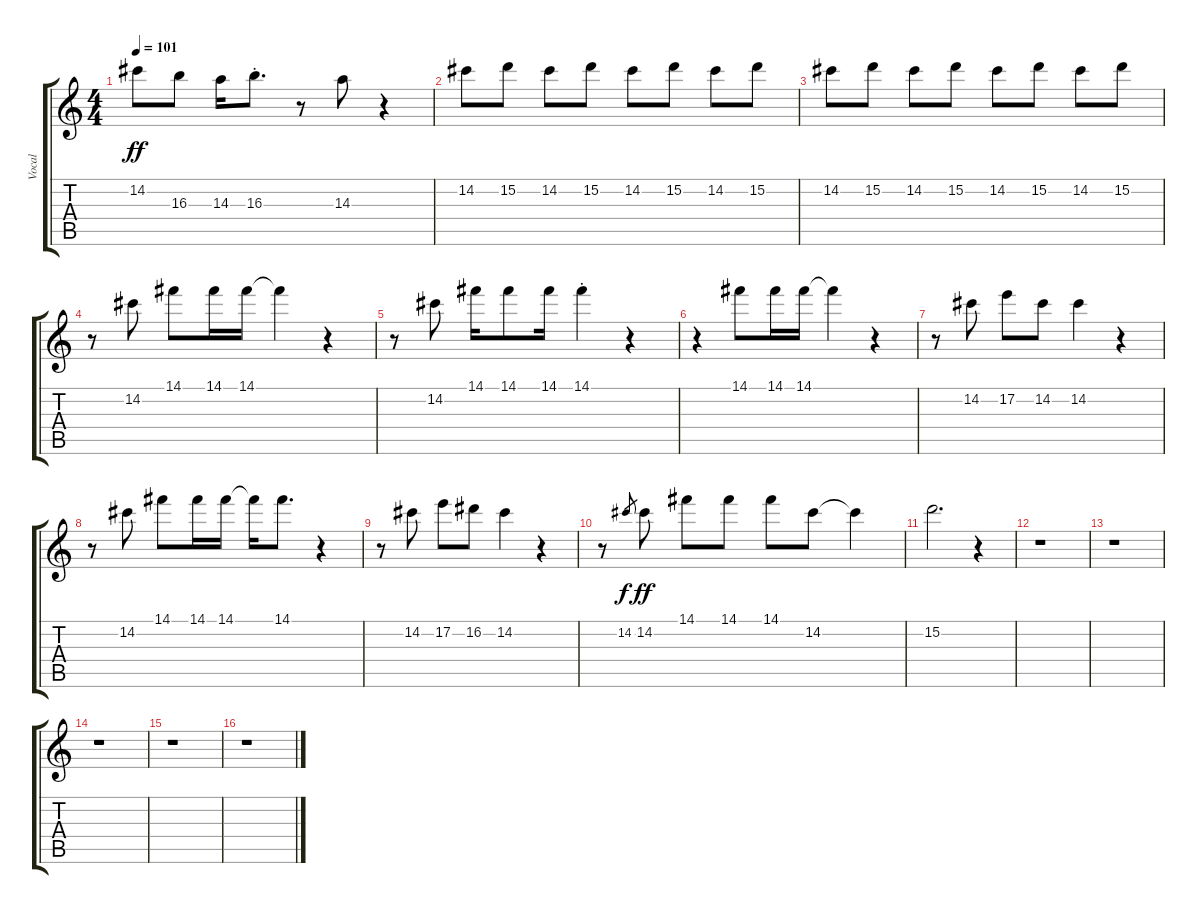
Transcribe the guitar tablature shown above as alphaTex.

\track ("Vocal" "Vocal") {instrument contrabass}
\staff {score tabs}
\tuning (E4 B3 G3 D3 A2 E2) {hide}
\ts (4 4)
\tempo 101
\clef g2
\ks c
14.2.8{dy ff} 16.3.8 14.3.16 16.3{st}.8{d} r.8 14.3.8 r.4 |
14.2.8 15.2.8 14.2.8 15.2.8 14.2.8 15.2.8 14.2.8 15.2.8 |
14.2.8 15.2.8 14.2.8 15.2.8 14.2.8 15.2.8 14.2.8 15.2.8 |
r.8 14.2.8 14.1.8 14.1.16 14.1.16 14.1{t}.4 r.4 |
r.8 14.2.8 14.1.16 14.1.8 14.1.16 14.1{st}.4 r.4 |
r.4 14.1.8 14.1.16 14.1.16 14.1{t}.4 r.4 |
r.8 14.2.8 17.2.8 14.2.8 14.2.4 r.4 |
r.8 14.2.8 14.1.8 14.1.16 14.1.16 14.1{t}.16 14.1.8{d} r.4 |
r.8 14.2.8 17.2.8 16.2.8 14.2.4 r.4 |
r.8 14.2.8{gr dy f} 14.2.8{dy ff} 14.1.8 14.1.8 14.1.8 14.2.8 14.2{t}.4 |
15.2.2{d} r.4 |
r.1 |
r.1 |
r.1 |
r.1 |
r.1
